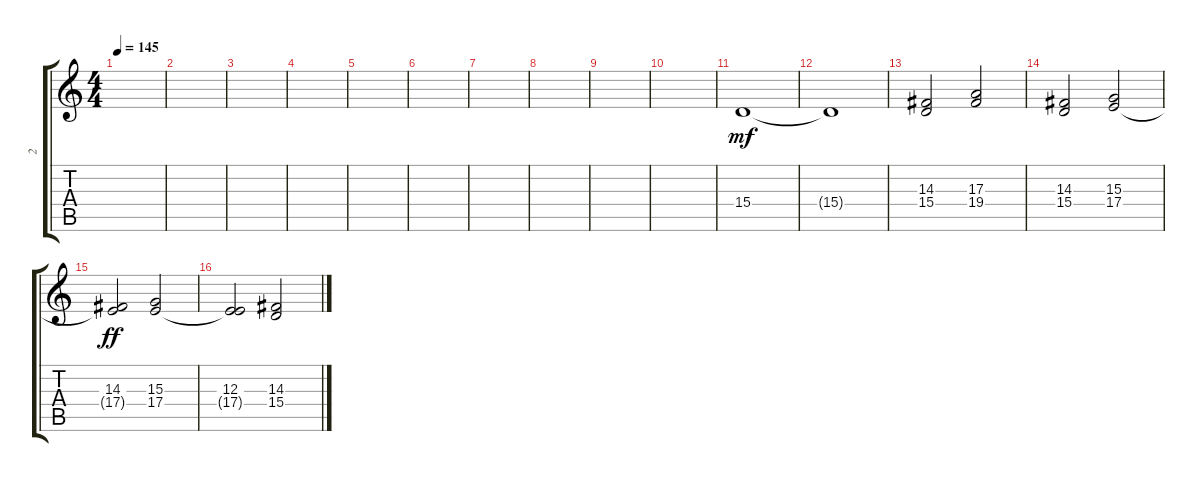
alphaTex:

\track ("2" "2") {instrument choiraahs}
\staff {score tabs}
\tuning (Db4 Ab3 E3 B2 Gb2 B1) {hide}
\ts (4 4)
\tempo 145
\clef g2
\ks c
|
|
|
|
|
|
|
|
|
|
15.4.1{dy mf} |
15.4{t}.1 |
(14.3 15.4).2 (17.3 19.4).2 |
(14.3 15.4).2 (15.3 17.4).2 |
(14.3 17.4{t}).2{dy ff} (15.3 17.4).2 |
(12.3 17.4{t}).2 (14.3 15.4).2
